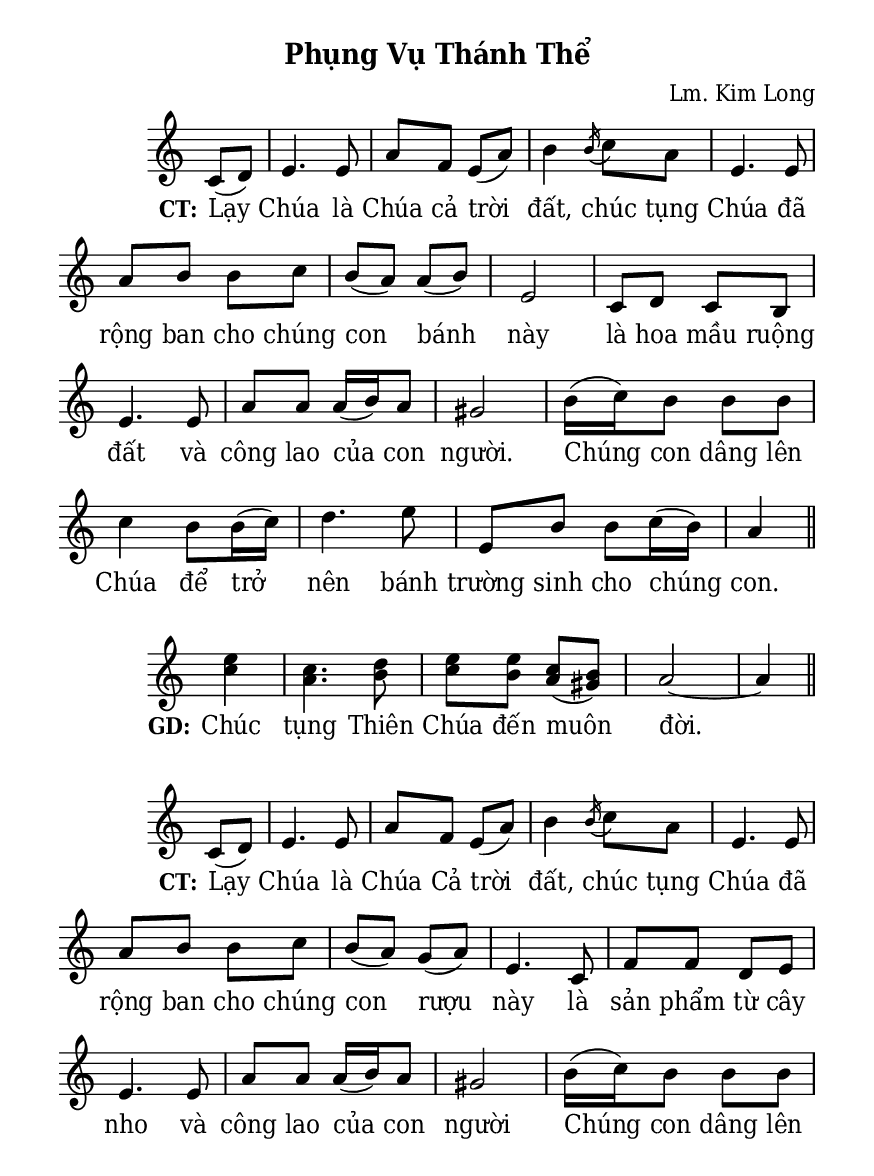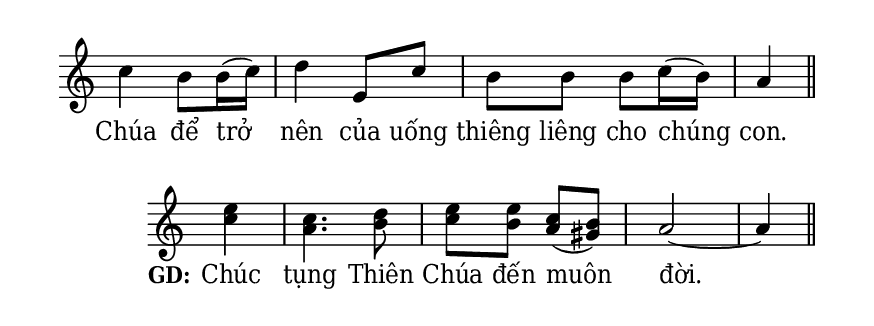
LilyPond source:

% Cài đặt chung
\version "2.22.1"
\include "english.ly"

\header {
  subtitle = \markup { \huge \bold "Phụng Vụ Thánh Thể" }
  composer = "Lm. Kim Long"
  %arranger = " "
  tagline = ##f
}

% Nhạc
nhacMauMot = \relative c' {
  \partial 4 c8 (d) |
  e4. e8 |
  a f e (a) |
  b4 \slashedGrace { b16 ( } c8) a |
  e4. e8 |
  a b b c |
  b (a) a (b) |
  e,2 |
  c8 d c b |
  e4. e8 |
  a a a16 (b) a8 |
  gs2 |
  b16 (c) b8 b b |
  c4 b8 b16 (c) |
  d4. e8 |
  e, b' b c16 (b) |
  a4 \bar "||"
}

nhacMauHai = \relative c'' {
  <<
    {
      \partial 4 e4 |
      c4. d8 |
      e e c (b) |
    }
    {
      c4 |
      a4. b8 |
      c b a (gs)
    }
  >>
  a2 ~ |
  a4 \bar "||"
}

nhacMauBa = \relative c' {
  \partial 4 c8 (d) |
  e4. e8 |
  a f e (a) |
  b4 \slashedGrace { b16 ( } c8) a |
  e4. e8 |
  a b b c |
  b (a) g (a) |
  e4. c8 |
  f f d e |
  e4. e8 |
  a a a16 (b) a8 |
  gs2 |
  b16 (c) b8 b b |
  c4 b8 b16 (c) |
  d4 e,8 c' |
  b b b c16 (b) |
  a4 \bar "||"
}

% Lời
loiMauMot = \lyricmode {
  \set stanza = "CT:"
  Lạy Chúa là Chúa cả trời đất,
  chúc tụng Chúa đã rộng ban cho chúng con bánh này
  là hoa mầu ruộng đất và công lao của con người.
  Chúng con dâng lên Chúa
  để trở nên bánh trường sinh cho chúng con.
}

loiMauHai = \lyricmode {
  \set stanza = "GD:"
  Chúc tụng Thiên Chúa đến muôn đời.
}

loiMauBa = \lyricmode {
  \set stanza = "CT:"
  Lạy Chúa là Chúa Cả trời đất,
  chúc tụng Chúa đã rộng ban cho chúng con rượu này
  là sản phẩm từ cây nho và công lao của con người
  Chúng con dâng lên Chúa
  để trở nên của uống thiêng liêng cho chúng con.
}

% Dàn trang
\paper {
  #(set-paper-size "a5")
  top-margin = 10\mm
  bottom-margin = 10\mm
  left-margin = 10\mm
  right-margin = 10\mm
  indent = #0
  #(define fonts
	 (make-pango-font-tree "Deja Vu Serif Condensed"
	 		       "Deja Vu Serif Condensed"
			       "Deja Vu Serif Condensed"
			       (/ 20 20)))
  print-page-number = ##f
  %system-system-spacing = #'((basic-distance . 0.1) (padding . 3))
}

TongNhip = {
  \key c \major \time 2/4
  \set Timing.beamExceptions = #'()
  \set Timing.baseMoment = #(ly:make-moment 1/4)
}

% Đổi kích thước nốt cho bè phụ
notBePhu =
#(define-music-function (font-size music) (number? ly:music?)
   (for-some-music
     (lambda (m)
       (if (music-is-of-type? m 'rhythmic-event)
           (begin
             (set! (ly:music-property m 'tweaks)
                   (cons `(font-size . ,font-size)
                         (ly:music-property m 'tweaks)))
             #t)
           #f))
     music)
   music)

\score {
  <<
    \new Staff \with {
      \remove "Time_signature_engraver"
    }
    <<
        \clef treble
        \new Voice = beSop {
          \TongNhip \nhacMauMot
        }
      \new Lyrics \lyricsto beSop \loiMauMot
    >>
  >>
  \layout {
    indent = 15
    \override Lyrics.LyricSpace.minimum-distance = #0.8
    \override Score.BarNumber.break-visibility = ##(#f #f #f)
    \override Score.SpacingSpanner.uniform-stretching = ##t
  }
}

\score {
  <<
    \new Staff \with {
      \remove "Time_signature_engraver"
    }
    <<
        \clef treble
        \new Voice = beSop {
          \TongNhip \nhacMauHai
        }
      \new Lyrics \lyricsto beSop \loiMauHai
    >>
  >>
  \layout {
    indent = 15
    ragged-right = ##f
    \override Lyrics.LyricSpace.minimum-distance = #0.8
    \override Score.BarNumber.break-visibility = ##(#f #f #f)
    \override Score.SpacingSpanner.uniform-stretching = ##t
  }
}

\score {
  <<
    \new Staff \with {
      \remove "Time_signature_engraver"
    }
    <<
        \clef treble
        \new Voice = beSop {
          \TongNhip \nhacMauBa
        }
      \new Lyrics \lyricsto beSop \loiMauBa
    >>
  >>
  \layout {
    indent = 15
    \override Lyrics.LyricSpace.minimum-distance = #0.8
    \override Score.BarNumber.break-visibility = ##(#f #f #f)
    \override Score.SpacingSpanner.uniform-stretching = ##t
  }
}

\score {
  <<
    \new Staff \with {
      \remove "Time_signature_engraver"
    }
    <<
        \clef treble
        \new Voice = beSop {
          \TongNhip \nhacMauHai
        }
      \new Lyrics \lyricsto beSop \loiMauHai
    >>
  >>
  \layout {
    indent = 15
    ragged-right = ##f
    \override Lyrics.LyricSpace.minimum-distance = #0.8
    \override Score.BarNumber.break-visibility = ##(#f #f #f)
    \override Score.SpacingSpanner.uniform-stretching = ##t
  }
}
